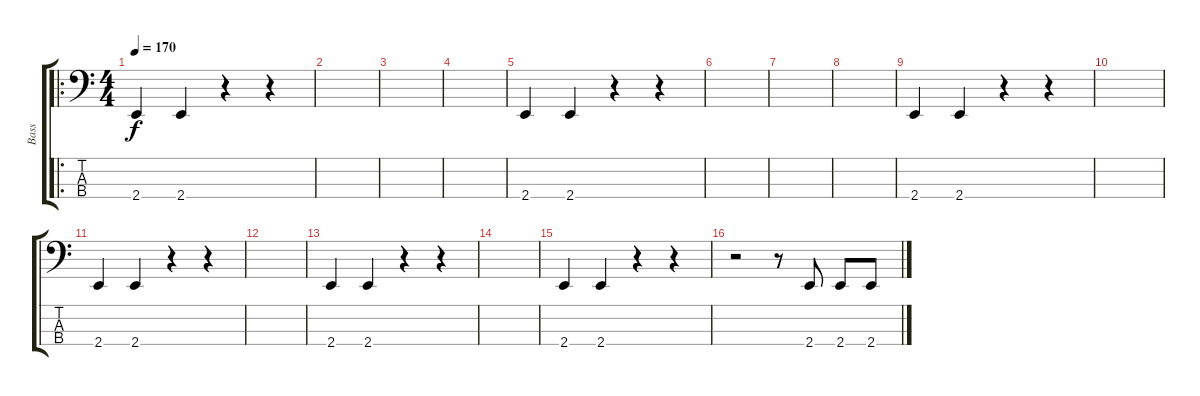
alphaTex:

\track ("Bass" "Bass") {instrument electricbassfinger}
\staff {score tabs}
\tuning (G2 D2 A1 D1) {hide}
\ro
\ts (4 4)
\tempo 170
\clef f4
\ks c
2.4.4{dy f} 2.4.4 r.4 r.4 |
|
|
|
2.4.4 2.4.4 r.4 r.4 |
|
|
|
2.4.4 2.4.4 r.4 r.4 |
|
2.4.4 2.4.4 r.4 r.4 |
|
2.4.4 2.4.4 r.4 r.4 |
|
2.4.4 2.4.4 r.4 r.4 |
r.2 r.8 2.4.8 2.4.8 2.4.8
